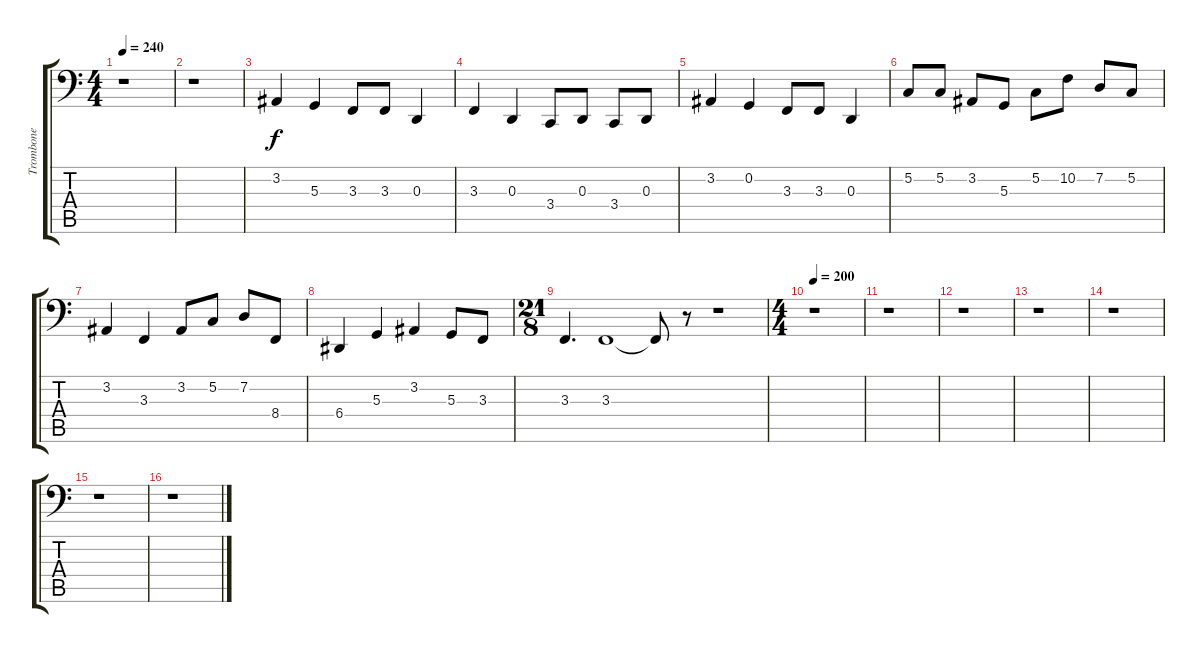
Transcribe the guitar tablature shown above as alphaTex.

\track ("Trombone" "Trombone") {instrument trombone}
\staff {score tabs}
\tuning (C3 G2 D2 A1 E1 B0) {hide}
\ts (4 4)
\tempo 240
\clef f4
\ks c
r.1{dy f} |
r.1 |
3.2.4 5.3.4 3.3.8 3.3.8 0.3.4 |
3.3.4 0.3.4 3.4.8 0.3.8 3.4.8 0.3.8 |
3.2.4 0.2.4 3.3.8 3.3.8 0.3.4 |
5.2.8 5.2.8 3.2.8 5.3.8 5.2.8 10.2.8 7.2.8 5.2.8 |
3.2.4 3.3.4 3.2.8 5.2.8 7.2.8 8.4.8 |
6.4.4 5.3.4 3.2.4 5.3.8 3.3.8 |
\ts (21 8)
3.3.4{d} 3.3.1 3.3{t}.8 r.8 r.1 |
\ts (4 4)
\tempo 200
r.1 |
r.1 |
r.1 |
r.1 |
r.1 |
r.1 |
r.1
